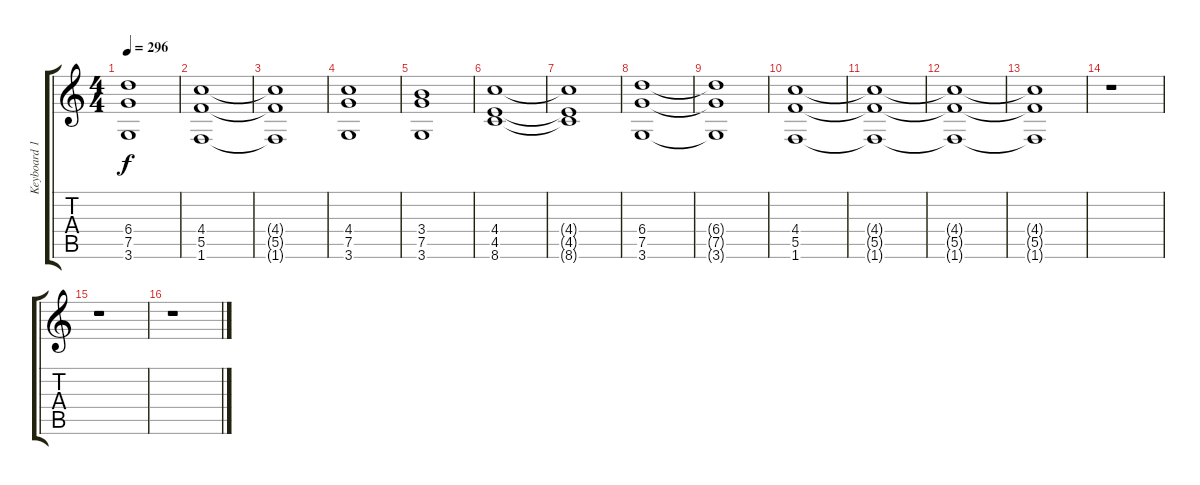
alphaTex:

\track ("Keyboard 1 Andre Matos" "Keyboard 1") {instrument stringensemble1}
\staff {score tabs}
\tuning (A6 C6 E5 Ab4 C4 E3) {hide}
\ts (4 4)
\tempo 296
\clef g2
\ks c
(6.4{t} 7.5{t} 3.6{t}).1{dy f} |
(4.4 5.5 1.6).1 |
(4.4{t} 5.5{t} 1.6{t}).1 |
(4.4 7.5 3.6).1 |
(3.4 7.5 3.6).1 |
(4.4 4.5 8.6).1 |
(4.4{t} 4.5{t} 8.6{t}).1 |
(6.4 7.5 3.6).1 |
(6.4{t} 7.5{t} 3.6{t}).1 |
(4.4 5.5 1.6).1 |
(4.4{t} 5.5{t} 1.6{t}).1 |
(4.4{t} 5.5{t} 1.6{t}).1 |
(4.4{t} 5.5{t} 1.6{t}).1 |
r.1 |
r.1 |
r.1
